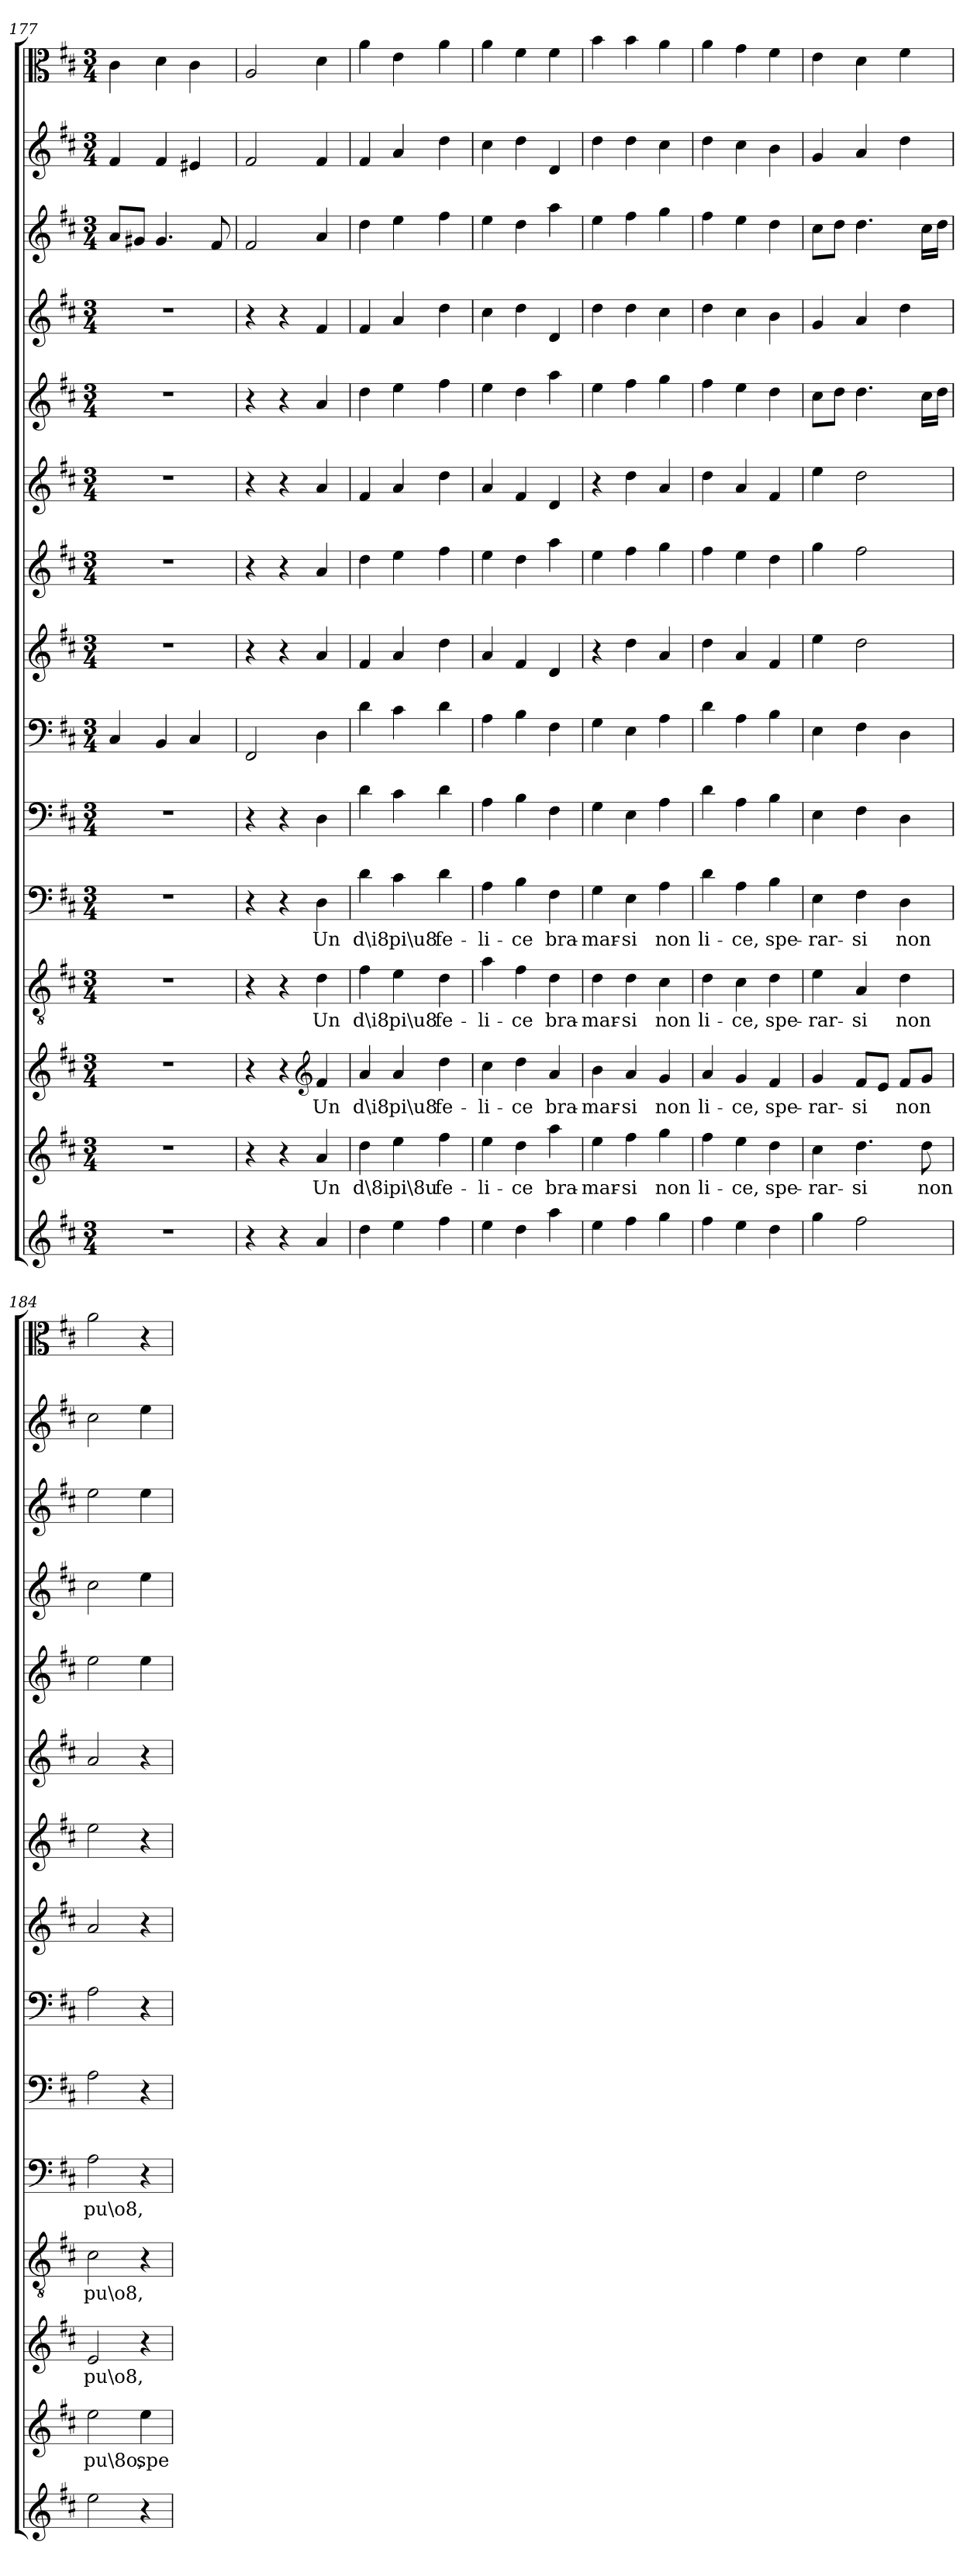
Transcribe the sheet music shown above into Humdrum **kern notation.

**kern	**kern	**text	**kern	**text	**kern	**text	**kern	**text	**kern	**kern	**kern	**kern	**kern	**kern	**kern	**kern	**kern	**kern
*part15	*part14	*part14	*part13	*part13	*part12	*part12	*part11	*part11	*part10	*part9	*part8	*part7	*part6	*part5	*part4	*part3	*part2	*part1
*staff15	*staff14	*staff14	*staff13	*staff13	*staff12	*staff12	*staff11	*staff11	*staff10	*staff9	*staff8	*staff7	*staff6	*staff5	*staff4	*staff3	*staff2	*staff1
*clefG2	*clefG2	*	*clefG2	*	*clefGv2	*	*clefF4	*	*clefF4	*clefF4	*clefG2	*clefG2	*clefG2	*clefG2	*clefG2	*clefG2	*clefG2	*clefC3
*k[f#c#]	*k[f#c#]	*	*k[f#c#]	*	*k[f#c#]	*	*k[f#c#]	*	*k[f#c#]	*k[f#c#]	*k[f#c#]	*k[f#c#]	*k[f#c#]	*k[f#c#]	*k[f#c#]	*k[f#c#]	*k[f#c#]	*k[f#c#]
*D:	*D:	*	*D:	*	*D:	*	*D:	*	*D:	*D:	*D:	*D:	*D:	*D:	*D:	*D:	*D:	*D:
*M3/4	*M3/4	*	*M3/4	*	*M3/4	*	*M3/4	*	*M3/4	*M3/4	*M3/4	*M3/4	*M3/4	*M3/4	*M3/4	*M3/4	*M3/4	*M3/4
=177	=177	=177	=177	=177	=177	=177	=177	=177	=177	=177	=177	=177	=177	=177	=177	=177	=177	=177
2.r	2.r	.	2.r	.	2.r	.	2.r	.	2.r	4C#/	2.r	2.r	2.r	2.r	2.r	8a/L	4f#/	4c#\
.	.	.	.	.	.	.	.	.	.	.	.	.	.	.	.	8g#X/J	.	.
.	.	.	.	.	.	.	.	.	.	4BB/	.	.	.	.	.	4.g#/	4f#/	4d\
.	.	.	.	.	.	.	.	.	.	4C#/	.	.	.	.	.	.	4e#X/	4c#\
.	.	.	.	.	.	.	.	.	.	.	.	.	.	.	.	8f#/	.	.
=178	=178	=178	=178	=178	=178	=178	=178	=178	=178	=178	=178	=178	=178	=178	=178	=178	=178	=178
4r	4r	.	4r	.	4r	.	4r	.	4r	2FF#/	4r	4r	4r	4r	4r	2f#/	2f#/	2A/
4r	4r	.	4r	.	4r	.	4r	.	4r	.	4r	4r	4r	4r	4r	.	.	.
*	*	*	*clefG2	*	*	*	*	*	*	*	*	*	*	*	*	*	*	*
4a/	4a/	Un	4f#/	Un	4d\	Un	4D\	Un	4D\	4D\	4a/	4a/	4a/	4a/	4f#/	4a/	4f#/	4d\
=179	=179	=179	=179	=179	=179	=179	=179	=179	=179	=179	=179	=179	=179	=179	=179	=179	=179	=179
4dd\	4dd\	d\8i	4a/	d\i8	4f#\	d\i8	4d\	d\i8	4d\	4d\	4f#/	4dd\	4f#/	4dd\	4f#/	4dd\	4f#/	4a\
4ee\	4ee\	pi\8u	4a/	pi\u8	4e\	pi\u8	4c#\	pi\u8	4c#\	4c#\	4a/	4ee\	4a/	4ee\	4a/	4ee\	4a/	4e\
4ff#\	4ff#\	fe-	4dd\	fe-	4d\	fe-	4d\	fe-	4d\	4d\	4dd\	4ff#\	4dd\	4ff#\	4dd\	4ff#\	4dd\	4a\
=180	=180	=180	=180	=180	=180	=180	=180	=180	=180	=180	=180	=180	=180	=180	=180	=180	=180	=180
4ee\	4ee\	-li-	4cc#\	-li-	4a\	-li-	4A\	-li-	4A\	4A\	4a/	4ee\	4a/	4ee\	4cc#\	4ee\	4cc#\	4a\
4dd\	4dd\	-ce	4dd\	-ce	4f#\	-ce	4B\	-ce	4B\	4B\	4f#/	4dd\	4f#/	4dd\	4dd\	4dd\	4dd\	4f#\
4aa\	4aa\	bra-	4a/	bra-	4d\	bra-	4F#\	bra-	4F#\	4F#\	4d/	4aa\	4d/	4aa\	4d/	4aa\	4d/	4f#\
=181	=181	=181	=181	=181	=181	=181	=181	=181	=181	=181	=181	=181	=181	=181	=181	=181	=181	=181
4ee\	4ee\	-mar-	4b\	-mar-	4d\	-mar-	4G\	-mar-	4G\	4G\	4r	4ee\	4r	4ee\	4dd\	4ee\	4dd\	4b\
4ff#\	4ff#\	-si	4a/	-si	4d\	-si	4E\	-si	4E\	4E\	4dd\	4ff#\	4dd\	4ff#\	4dd\	4ff#\	4dd\	4b\
4gg\	4gg\	non	4g/	non	4c#\	non	4A\	non	4A\	4A\	4a/	4gg\	4a/	4gg\	4cc#\	4gg\	4cc#\	4a\
=182	=182	=182	=182	=182	=182	=182	=182	=182	=182	=182	=182	=182	=182	=182	=182	=182	=182	=182
4ff#\	4ff#\	li-	4a/	li-	4d\	li-	4d\	li-	4d\	4d\	4dd\	4ff#\	4dd\	4ff#\	4dd\	4ff#\	4dd\	4a\
4ee\	4ee\	-ce,	4g/	-ce,	4c#\	-ce,	4A\	-ce,	4A\	4A\	4a/	4ee\	4a/	4ee\	4cc#\	4ee\	4cc#\	4g\
4dd\	4dd\	spe-	4f#/	spe-	4d\	spe-	4B\	spe-	4B\	4B\	4f#/	4dd\	4f#/	4dd\	4b\	4dd\	4b\	4f#\
=183	=183	=183	=183	=183	=183	=183	=183	=183	=183	=183	=183	=183	=183	=183	=183	=183	=183	=183
4gg\	4cc#\	-rar-	4g/	-rar-	4e\	-rar-	4E\	-rar-	4E\	4E\	4ee\	4gg\	4ee\	8cc#\L	4g/	8cc#\L	4g/	4e\
.	.	.	.	.	.	.	.	.	.	.	.	.	.	8dd\J	.	8dd\J	.	.
2ff#\	4.dd\	-si	8f#/L	-si	4A/	-si	4F#\	-si	4F#\	4F#\	2dd\	2ff#\	2dd\	4.dd\	4a/	4.dd\	4a/	4d\
.	.	.	8e/J	.	.	.	.	.	.	.	.	.	.	.	.	.	.	.
.	.	.	8f#/L	non	4d\	non	4D\	non	4D\	4D\	.	.	.	.	4dd\	.	4dd\	4f#\
.	8dd\	non	8g/J	.	.	.	.	.	.	.	.	.	.	16cc#\LL	.	16cc#\LL	.	.
.	.	.	.	.	.	.	.	.	.	.	.	.	.	16dd\JJ	.	16dd\JJ	.	.
=184	=184	=184	=184	=184	=184	=184	=184	=184	=184	=184	=184	=184	=184	=184	=184	=184	=184	=184
2ee\	2ee\	pu\8o,	2e/	pu\o8,	2c#\	pu\o8,	2A\	pu\o8,	2A\	2A\	2a/	2ee\	2a/	2ee\	2cc#\	2ee\	2cc#\	2a\
4r	4ee\	spe-	4r	.	4r	.	4r	.	4r	4r	4r	4r	4r	4ee\	4ee\	4ee\	4ee\	4r
=	=	=	=	=	=	=	=	=	=	=	=	=	=	=	=	=	=	=
*-	*-	*-	*-	*-	*-	*-	*-	*-	*-	*-	*-	*-	*-	*-	*-	*-	*-	*-
